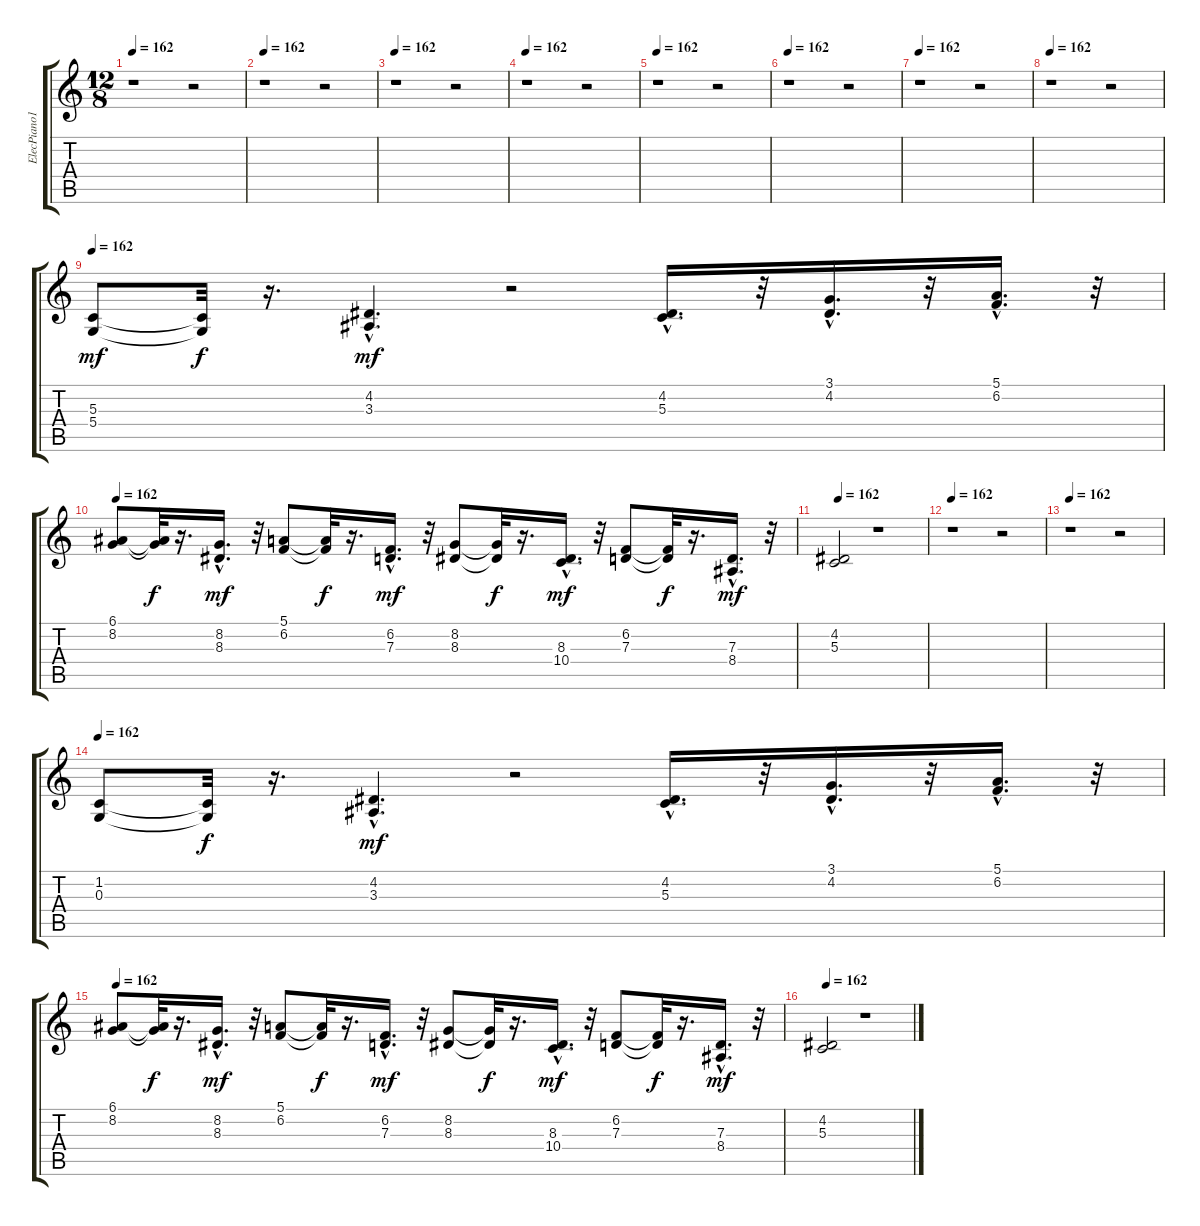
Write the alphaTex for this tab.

\track ("ElecPiano1" "ElecPiano1") {instrument honkytonkpiano}
\staff {score tabs}
\tuning (E4 B3 G3 D3 A2 E2) {hide}
\ts (12 8)
\tempo 162
\clef g2
\ks c
r.1{dy mf instrument honkytonkpiano} r.2 |
\tempo 162
r.1 r.2 |
\tempo 162
r.1 r.2 |
\tempo 162
r.1 r.2 |
\tempo 162
r.1 r.2 |
\tempo 162
r.1 r.2 |
\tempo 162
r.1 r.2 |
\tempo 162
r.1 r.2 |
\tempo 162
(5.3 5.4).8{volume 15} (5.3{t} 5.4{t}).32{dy f} r.16{d} (4.2{hac} 3.3{hac}).4{d dy mf} r.2 (4.2{hac} 5.3{hac}).16{d} r.32 (3.1{hac} 4.2{hac}).16{d} r.32 (5.1{hac} 6.2{hac}).16{d} r.32 |
\tempo 162
(6.1 8.2).8 (6.1{t} 8.2{t}).32{dy f} r.16{d} (8.2{hac} 8.3{hac}).16{d dy mf} r.32 (5.1 6.2).8 (5.1{t} 6.2{t}).32{dy f} r.16{d} (6.2{hac} 7.3{hac}).16{d dy mf} r.32 (8.2 8.3).8 (8.2{t} 8.3{t}).32{dy f} r.16{d} (8.3{hac} 10.4{hac}).16{d dy mf} r.32 (6.2 7.3).8 (6.2{t} 7.3{t}).32{dy f} r.16{d} (7.3{hac} 8.4{hac}).16{d dy mf} r.32 |
\tempo 162
(4.2 5.3).2 r.1 |
\tempo 162
r.1 r.2 |
\tempo 162
r.1 r.2 |
\tempo 162
(1.2 0.3).8 (1.2{t} 0.3{t}).32{dy f} r.16{d} (4.2{hac} 3.3{hac}).4{d dy mf} r.2 (4.2{hac} 5.3{hac}).16{d} r.32 (3.1{hac} 4.2{hac}).16{d} r.32 (5.1{hac} 6.2{hac}).16{d} r.32 |
\tempo 162
(6.1 8.2).8 (6.1{t} 8.2{t}).32{dy f} r.16{d} (8.2{hac} 8.3{hac}).16{d dy mf} r.32 (5.1 6.2).8 (5.1{t} 6.2{t}).32{dy f} r.16{d} (6.2{hac} 7.3{hac}).16{d dy mf} r.32 (8.2 8.3).8 (8.2{t} 8.3{t}).32{dy f} r.16{d} (8.3{hac} 10.4{hac}).16{d dy mf} r.32 (6.2 7.3).8 (6.2{t} 7.3{t}).32{dy f} r.16{d} (7.3{hac} 8.4{hac}).16{d dy mf} r.32 |
\tempo 162
(4.2 5.3).2 r.1
